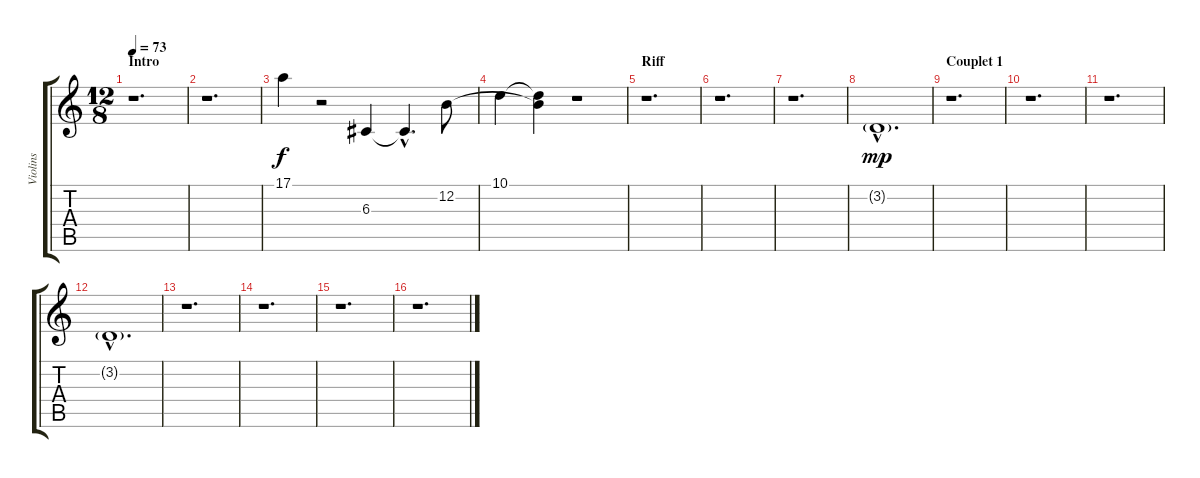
\track ("Violins" "Violins") {instrument stringensemble1}
\staff {score tabs}
\tuning (E4 B3 G3 D3 A2 E2) {hide}
\ts (12 8)
\section ("" "Intro")
\tempo 73
\clef g2
\ks c
r.1{d dy f instrument stringensemble1} |
r.1{d} |
17.1.4{volume 8 balance 2 instrument celesta} r.2 6.3.4{volume 8 balance 0 instrument celesta} 6.3{hac t}.4{d} 12.2.8{volume 8 balance 0 instrument celesta} |
10.1.4 (10.1{t} 12.2{t}).4 r.1 |
\section ("" "Riff")
r.1{d volume 9 balance 4 instrument stringensemble1} |
r.1{d} |
r.1{d} |
3.2{g hac}.1{d dy mp} |
\section ("" "Couplet 1")
r.1{d} |
r.1{d} |
r.1{d} |
3.2{g hac}.1{d} |
r.1{d} |
r.1{d} |
r.1{d} |
r.1{d}
